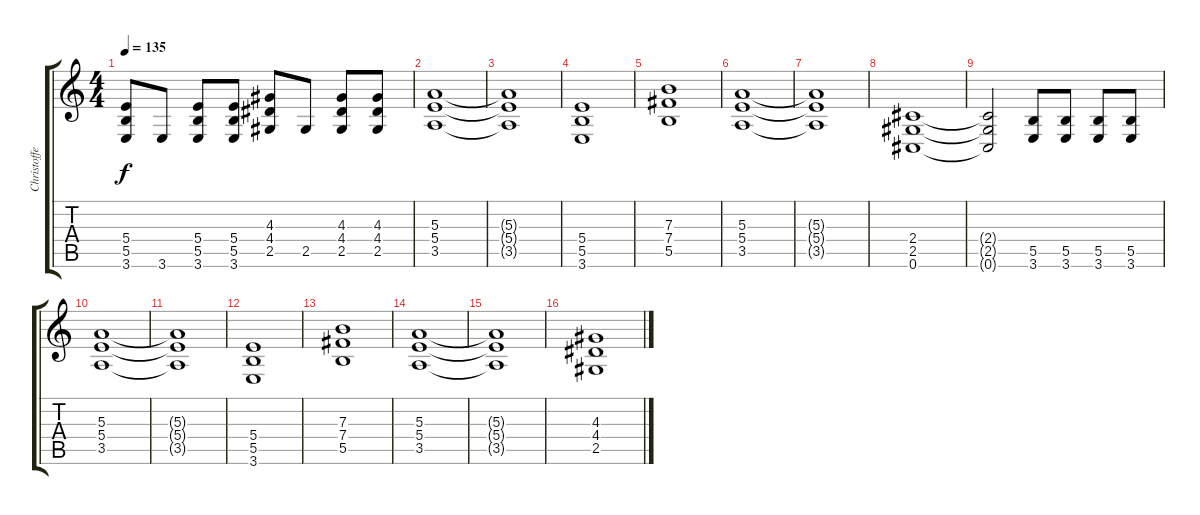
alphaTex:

\track ("Christoffer Johnsson" "Christoffe") {instrument distortionguitar}
\staff {score tabs}
\tuning (Db4 Ab3 E3 B2 Gb2 Db2) {hide}
\ts (4 4)
\tempo 135
\clef g2
\ks c
(5.4 5.5 3.6).8{dy f} 3.6.8 (5.4 5.5 3.6).8 (5.4 5.5 3.6).8 (4.3 4.4 2.5).8 2.5.8 (4.3 4.4 2.5).8 (4.3 4.4 2.5).8 |
(5.3 5.4 3.5).1 |
(5.3{t} 5.4{t} 3.5{t}).1 |
(5.4 5.5 3.6).1 |
(7.3 7.4 5.5).1 |
(5.3 5.4 3.5).1 |
(5.3{t} 5.4{t} 3.5{t}).1 |
(2.4 2.5 0.6).1 |
(2.4{t} 2.5{t} 0.6{t}).2 (5.5 3.6).8 (5.5 3.6).8 (5.5 3.6).8 (5.5 3.6).8 |
(5.3 5.4 3.5).1 |
(5.3{t} 5.4{t} 3.5{t}).1 |
(5.4 5.5 3.6).1 |
(7.3 7.4 5.5).1 |
(5.3 5.4 3.5).1 |
(5.3{t} 5.4{t} 3.5{t}).1 |
(4.3 4.4 2.5).1
